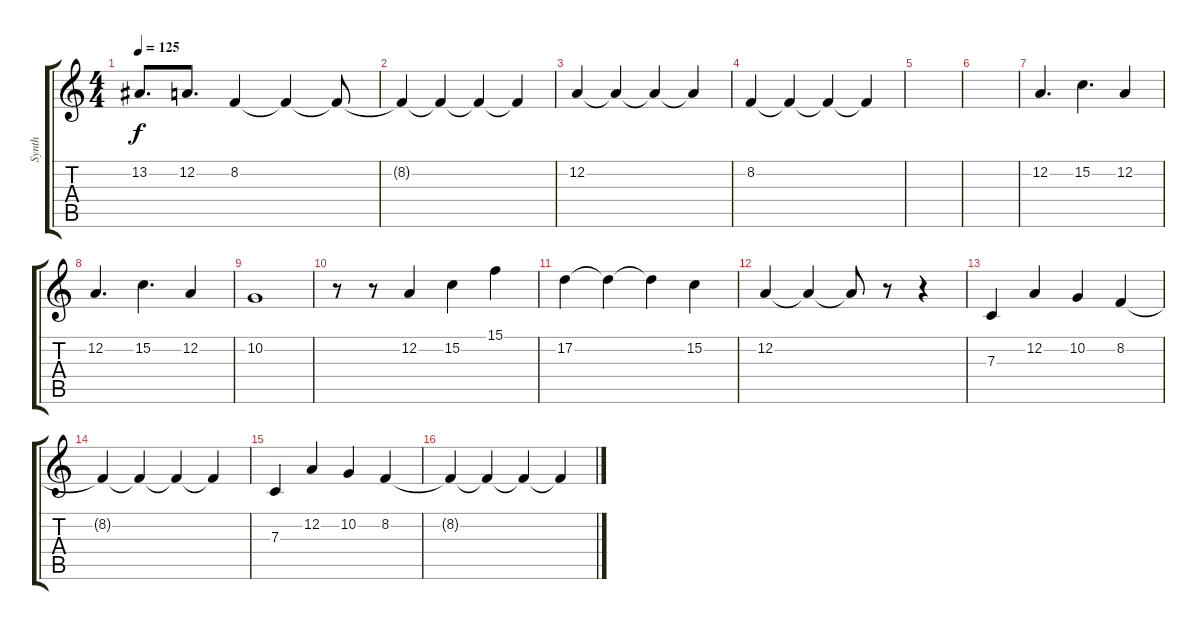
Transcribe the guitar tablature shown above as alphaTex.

\track ("Synth" "Synth") {instrument lead3calliope}
\staff {score tabs}
\tuning (D4 A3 F3 C3 G2 D2) {hide}
\ts (4 4)
\tempo 125
\clef g2
\ks c
13.2.8{d dy f} 12.2.8{d} 8.2.4 8.2{t}.4 8.2{t}.8 |
8.2{t}.4 8.2{t}.4 8.2{t}.4 8.2{t}.4 |
12.2.4 12.2{t}.4 12.2{t}.4 12.2{t}.4 |
8.2.4 8.2{t}.4 8.2{t}.4 8.2{t}.4 |
|
|
12.2.4{d} 15.2.4{d} 12.2.4 |
12.2.4{d} 15.2.4{d} 12.2.4 |
10.2.1 |
r.8 r.8 12.2.4 15.2.4 15.1.4 |
17.2.4 17.2{t}.4 17.2{t}.4 15.2.4 |
12.2.4 12.2{t}.4 12.2{t}.8 r.8 r.4 |
7.3.4 12.2.4 10.2.4 8.2.4 |
8.2{t}.4 8.2{t}.4 8.2{t}.4 8.2{t}.4 |
7.3.4 12.2.4 10.2.4 8.2.4 |
8.2{t}.4 8.2{t}.4 8.2{t}.4 8.2{t}.4
